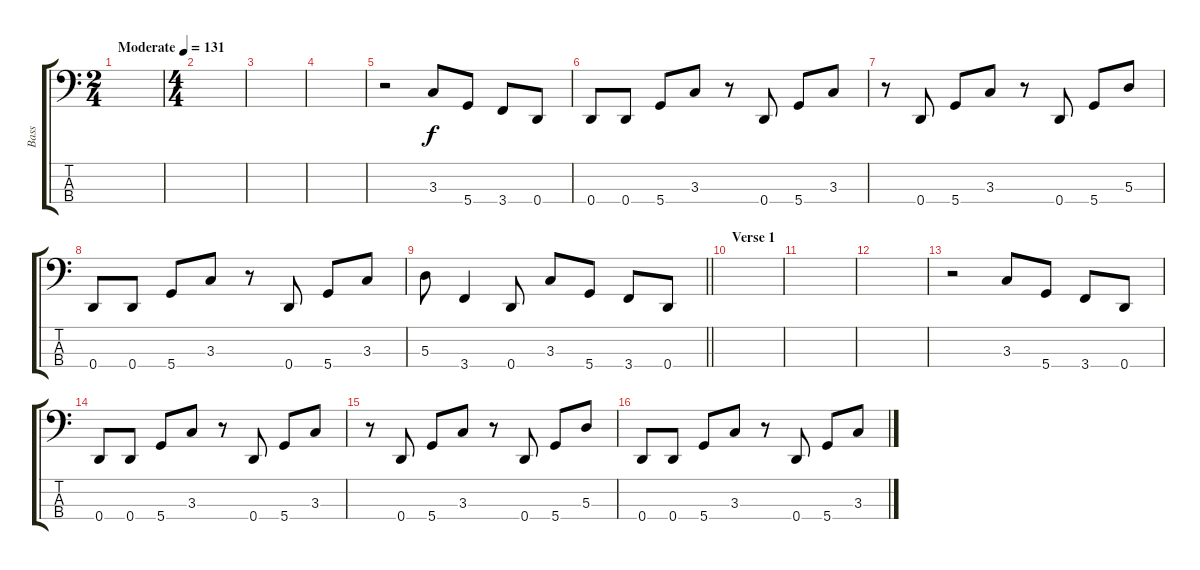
\track ("Bass" "Bass") {instrument electricbassfinger}
\staff {score tabs}
\tuning (G2 D2 A1 D1) {hide}
\ts (2 4)
\tempo (131 "Moderate")
\clef f4
\ks c
|
\ts (4 4)
|
|
|
r.2 3.3.8 5.4.8 3.4.8 0.4.8 |
0.4.8 0.4.8 5.4.8 3.3.8 r.8 0.4.8 5.4.8 3.3.8 |
r.8 0.4.8 5.4.8 3.3.8 r.8 0.4.8 5.4.8 5.3.8 |
0.4.8 0.4.8 5.4.8 3.3.8 r.8 0.4.8 5.4.8 3.3.8 |
\barLineRight lightlight
5.3.8 3.4.4 0.4.8 3.3.8 5.4.8 3.4.8 0.4.8 |
\section ("" "Verse 1")
|
|
|
r.2 3.3.8 5.4.8 3.4.8 0.4.8 |
0.4.8 0.4.8 5.4.8 3.3.8 r.8 0.4.8 5.4.8 3.3.8 |
r.8 0.4.8 5.4.8 3.3.8 r.8 0.4.8 5.4.8 5.3.8 |
0.4.8 0.4.8 5.4.8 3.3.8 r.8 0.4.8 5.4.8 3.3.8
